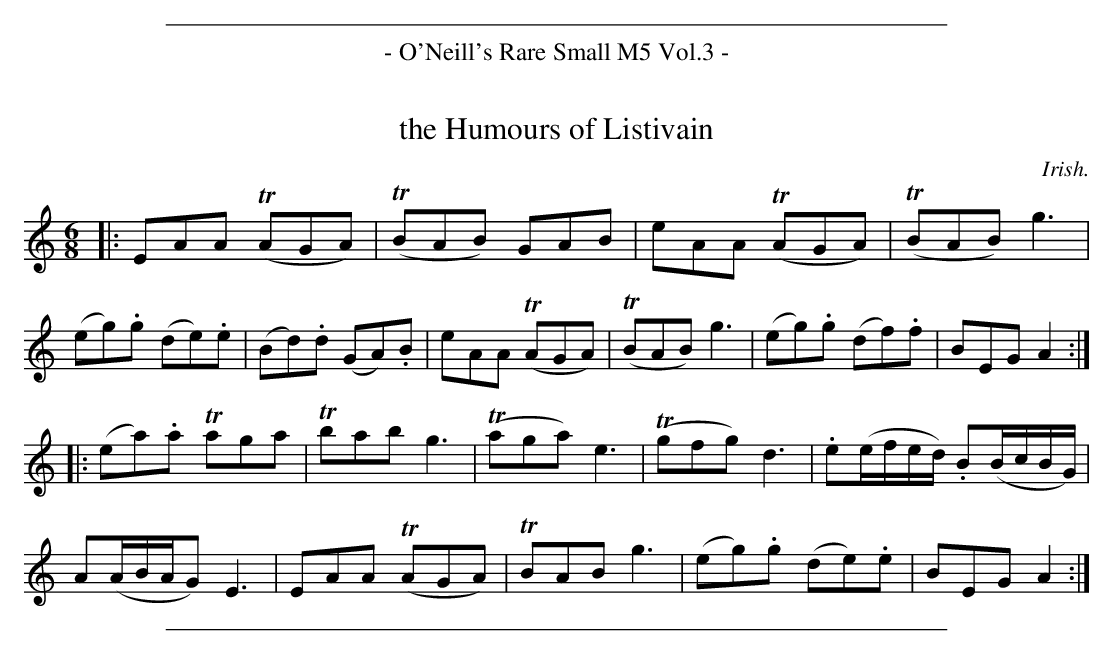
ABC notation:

X:1
T: the Humours of Listivain
O: Irish.
M: 6/8
L: 1/8
K: Am	# Also in G major in many collections.
|:\
EAA (TAGA) | (TBAB) GAB | eAA (TAGA) | (TBAB) g3 | (eg).g (de).e |\
(Bd).d (GA).B | eAA (TAGA) | (TBAB) g3 | (eg).g (df).f | BEG A2 ::
(ea).a Taga | Tbab g3 | (Taga) e3 | (Tgfg)d3 | .e(e/f/e/d/) .B(B/c/B/G/) |\
A(A/B/A/G) E3 | EAA (TAGA) | TBAB g3 | (eg).g (de).e | BEG A2 :|
